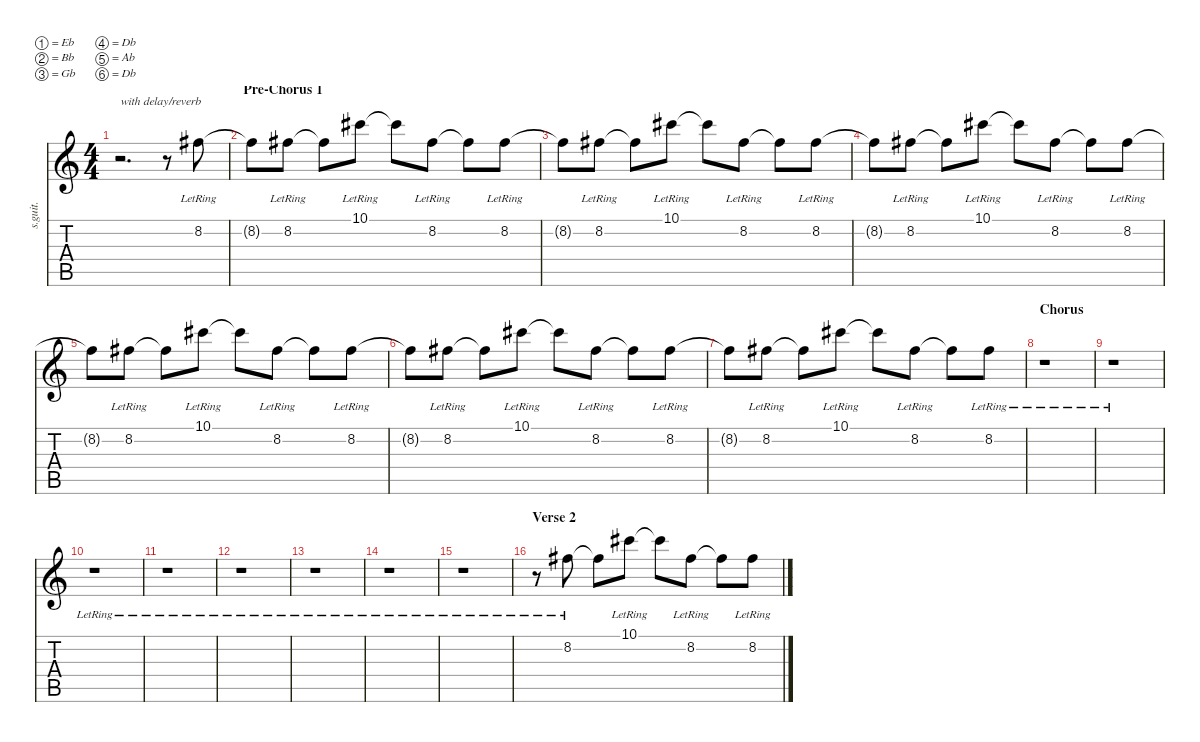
\defaultSystemsLayout 4
\hideDynamics
\bracketExtendMode nobrackets
\track ("Brad Delson" "s.guit.") {instrument electricguitarclean}
\staff {score tabs}
\tuning (Eb4 Bb3 Gb3 Db3 Ab2 Db2)
\ts (4 4)
\tempo (110 hide)
\clef g2
\ks c
r.2{d txt "with delay/reverb" dy f} r.8 8.2{lr acc #}.8 |
\section ("" "Pre-Chorus 1")
8.2{t acc #}.8 8.2{lr acc #}.8 8.2{t acc #}.8 10.1{lr acc #}.8 10.1{t acc #}.8 8.2{lr acc #}.8 8.2{t acc #}.8 8.2{lr acc #}.8 |
8.2{t acc #}.8 8.2{lr acc #}.8 8.2{t acc #}.8 10.1{lr acc #}.8 10.1{t acc #}.8 8.2{lr acc #}.8 8.2{t acc #}.8 8.2{lr acc #}.8 |
8.2{t acc #}.8 8.2{lr acc #}.8 8.2{t acc #}.8 10.1{lr acc #}.8 10.1{t acc #}.8 8.2{lr acc #}.8 8.2{t acc #}.8 8.2{lr acc #}.8 |
8.2{t acc #}.8 8.2{lr acc #}.8 8.2{t acc #}.8 10.1{lr acc #}.8 10.1{t acc #}.8 8.2{lr acc #}.8 8.2{t acc #}.8 8.2{lr acc #}.8 |
8.2{t acc #}.8 8.2{lr acc #}.8 8.2{t acc #}.8 10.1{lr acc #}.8 10.1{t acc #}.8 8.2{lr acc #}.8 8.2{t acc #}.8 8.2{lr acc #}.8 |
8.2{t acc #}.8 8.2{lr acc #}.8 8.2{t acc #}.8 10.1{lr acc #}.8 10.1{t acc #}.8 8.2{lr acc #}.8 8.2{t acc #}.8 8.2{lr acc #}.8 |
\section ("" "Chorus")
r.1 |
r.1 |
r.1 |
r.1 |
r.1 |
r.1 |
r.1 |
r.1 |
\section ("" "Verse 2")
r.8 8.2{lr acc #}.8 8.2{t acc #}.8 10.1{lr acc #}.8 10.1{t acc #}.8 8.2{lr acc #}.8 8.2{t acc #}.8 8.2{lr acc #}.8
